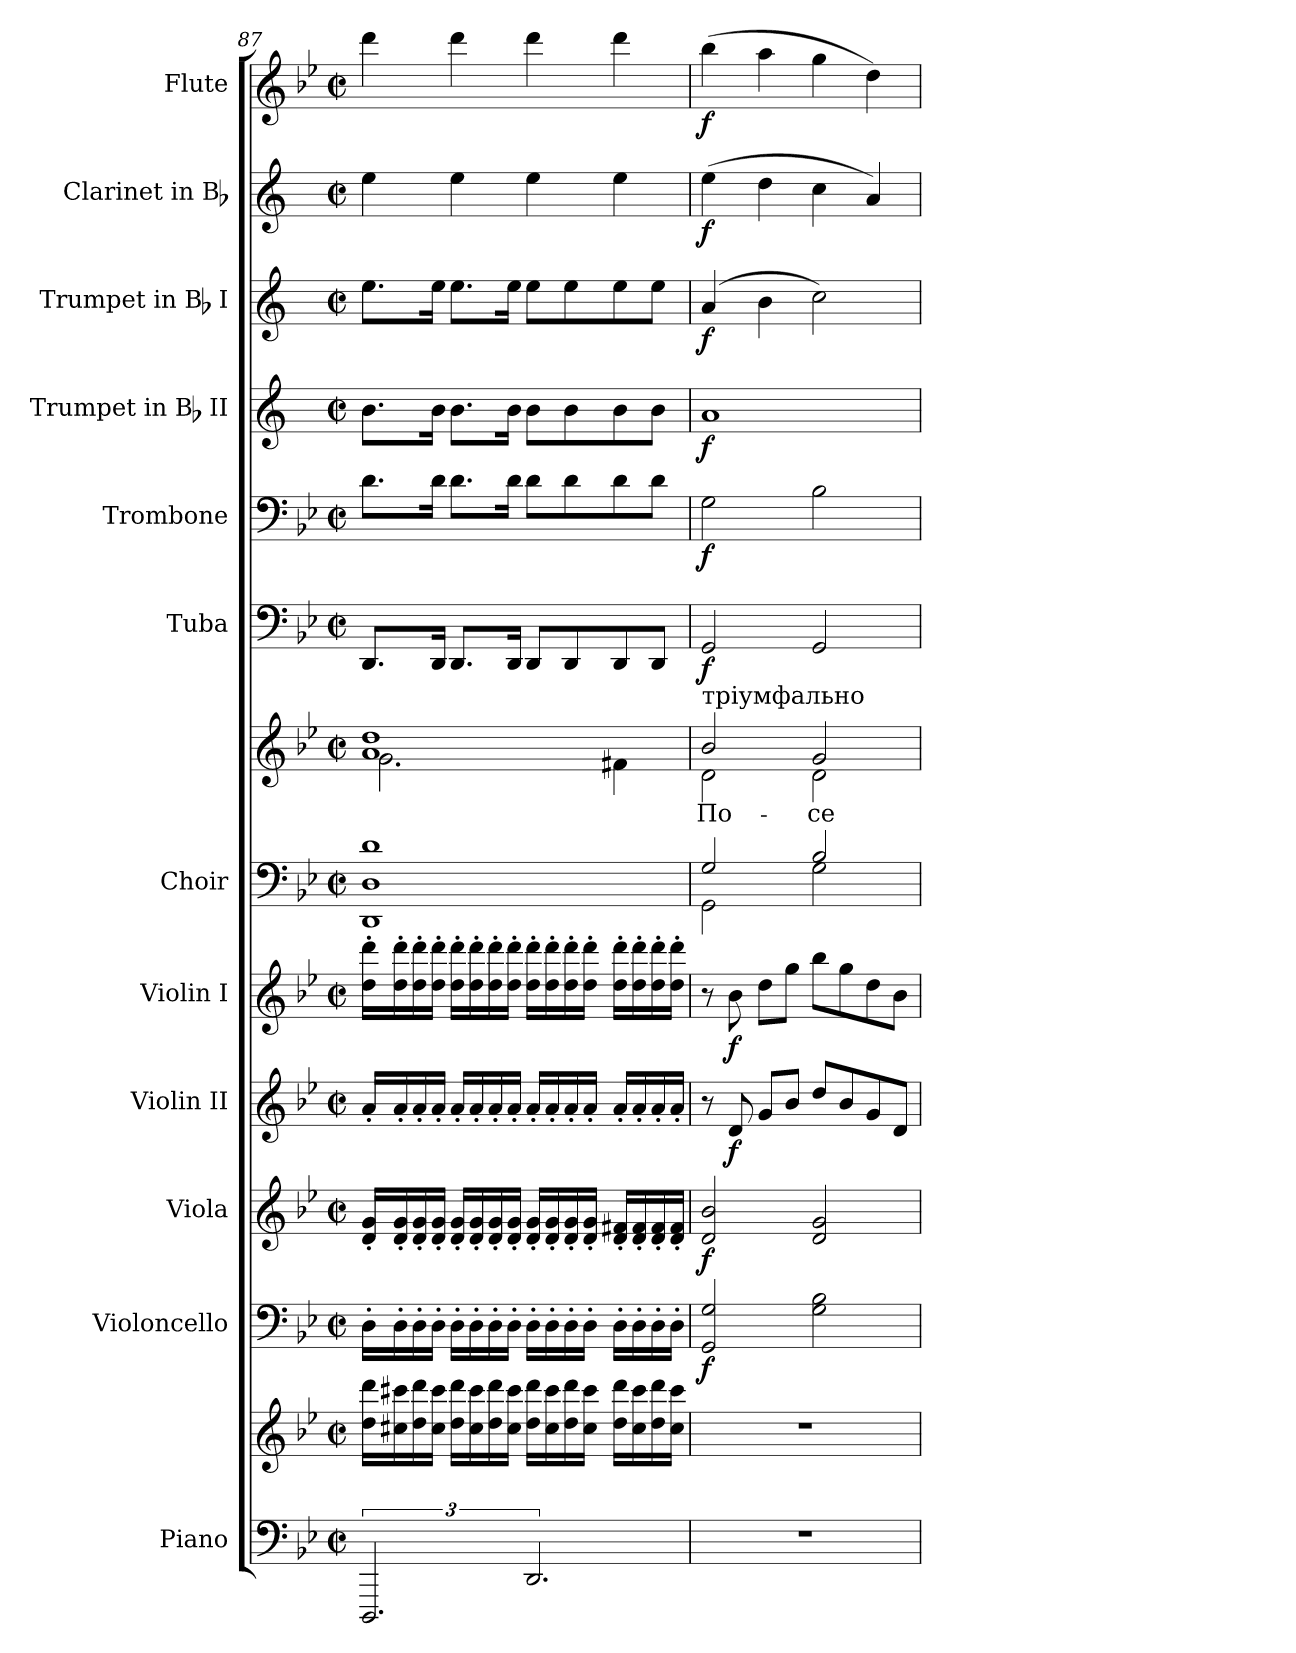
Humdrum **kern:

**kern	**kern	**kern	**dynam	**kern	**dynam	**kern	**dynam	**kern	**dynam	**kern	**kern	**text	**kern	**dynam	**kern	**dynam	**kern	**dynam	**kern	**dynam	**kern	**dynam	**kern	**dynam
*part12	*part12	*part11	*part11	*part10	*part10	*part9	*part9	*part8	*part8	*part7	*part7	*part7	*part6	*part6	*part5	*part5	*part4	*part4	*part3	*part3	*part2	*part2	*part1	*part1
*staff14	*staff13	*staff12	*staff12	*staff11	*staff11	*staff10	*staff10	*staff9	*staff9	*staff8	*staff7	*staff7	*staff6	*staff6	*staff5	*staff5	*staff4	*staff4	*staff3	*staff3	*staff2	*staff2	*staff1	*staff1
*I"Piano	*	*I"Violoncello	*	*I"Viola	*	*I"Violin II	*	*I"Violin I	*	*I"Choir	*	*	*I"Tuba	*	*I"Trombone	*	*I"Trumpet in Bb II	*	*I"Trumpet in Bb I	*	*I"Clarinet in Bb	*	*I"Flute	*
*	*	*	*	*	*	*	*	*	*	*	*	*	*I'Tba.	*	*I'Tbn.	*	*I'Tpt.	*	*I'Tpt.	*	*I'Cl.	*	*I'Fl.	*
*clefF4	*clefG2	*clefF4	*	*clefG2	*	*clefG2	*	*clefG2	*	*clefF4	*clefG2	*	*clefF4	*	*clefF4	*	*clefG2	*	*clefG2	*	*clefG2	*	*clefG2	*
*	*	*	*	*	*	*	*	*	*	*	*	*	*	*	*	*	*ITrd1c2	*	*ITrd1c2	*	*ITrd1c2	*	*	*
*k[b-e-]	*k[b-e-]	*k[b-e-]	*	*k[b-e-]	*	*k[b-e-]	*	*k[b-e-]	*	*k[b-e-]	*k[b-e-]	*	*k[b-e-]	*	*k[b-e-]	*	*k[b-e-]	*	*k[b-e-]	*	*k[b-e-]	*	*k[b-e-]	*
*g:	*g:	*g:	*	*g:	*	*g:	*	*g:	*	*g:	*g:	*	*g:	*	*g:	*	*g:	*	*g:	*	*g:	*	*g:	*
*M2/2	*M2/2	*M2/2	*	*M2/2	*	*M2/2	*	*M2/2	*	*M2/2	*M2/2	*	*M2/2	*	*M2/2	*	*M2/2	*	*M2/2	*	*M2/2	*	*M2/2	*
*met(c|)	*met(c|)	*met(c|)	*	*met(c|)	*	*met(c|)	*	*met(c|)	*	*met(c|)	*met(c|)	*	*met(c|)	*	*met(c|)	*	*met(c|)	*	*met(c|)	*	*met(c|)	*	*met(c|)	*
=87	=87	=87	=87	=87	=87	=87	=87	=87	=87	=87	=87	=87	=87	=87	=87	=87	=87	=87	=87	=87	=87	=87	=87	=87
*	*	*	*	*	*	*	*	*	*	*^	*^	*	*	*	*	*	*	*	*	*	*	*	*	*
3.DDDi	16ddi\ 16dddiLL	16D'i\LL	.	16di/' 16gi'LL	.	16a'i/LL	.	16ddi\' 16dddi'LL	.	1di	1DDi 1Di	1ai 1ddi	2.gi\	.	8.DDi/L	.	8.di\L	.	8.ai\L	.	8.ddi\L	.	4ddi\	.	4dddi\	.
.	16cc#Xi\ 16ccc#Xi	16D'i\	.	16di/' 16gi'	.	16a'i/	.	16ddi\' 16dddi'	.	.	.	.	.	.	.	.	.	.	.	.	.	.	.	.	.	.
.	16ddi\ 16dddi	16D'i\	.	16di/' 16gi'	.	16a'i/	.	16ddi\' 16dddi'	.	.	.	.	.	.	.	.	.	.	.	.	.	.	.	.	.	.
.	16cc#i\ 16ccc#iJJ	16D'i\JJ	.	16di/' 16gi'JJ	.	16a'i/JJ	.	16ddi\' 16dddi'JJ	.	.	.	.	.	.	16DDi/Jk	.	16di\Jk	.	16ai\Jk	.	16ddi\Jk	.	.	.	.	.
.	16ddi\ 16dddiLL	16D'i\LL	.	16di/' 16gi'LL	.	16a'i/LL	.	16ddi\' 16dddi'LL	.	.	.	.	.	.	8.DDi/L	.	8.di\L	.	8.ai\L	.	8.ddi\L	.	4ddi\	.	4dddi\	.
.	16cc#i\ 16ccc#i	16D'i\	.	16di/' 16gi'	.	16a'i/	.	16ddi\' 16dddi'	.	.	.	.	.	.	.	.	.	.	.	.	.	.	.	.	.	.
.	16ddi\ 16dddi	16D'i\	.	16di/' 16gi'	.	16a'i/	.	16ddi\' 16dddi'	.	.	.	.	.	.	.	.	.	.	.	.	.	.	.	.	.	.
.	16cc#i\ 16ccc#iJJ	16D'i\JJ	.	16di/' 16gi'JJ	.	16a'i/JJ	.	16ddi\' 16dddi'JJ	.	.	.	.	.	.	16DDi/Jk	.	16di\Jk	.	16ai\Jk	.	16ddi\Jk	.	.	.	.	.
3.DDi	16ddi\ 16dddiLL	16D'i\LL	.	16di/' 16gi'LL	.	16a'i/LL	.	16ddi\' 16dddi'LL	.	.	.	.	.	.	8DDi/L	.	8di\L	.	8ai\L	.	8ddi\L	.	4ddi\	.	4dddi\	.
.	16cc#i\ 16ccc#i	16D'i\	.	16di/' 16gi'	.	16a'i/	.	16ddi\' 16dddi'	.	.	.	.	.	.	.	.	.	.	.	.	.	.	.	.	.	.
.	16ddi\ 16dddi	16D'i\	.	16di/' 16gi'	.	16a'i/	.	16ddi\' 16dddi'	.	.	.	.	.	.	8DDi/	.	8di\	.	8ai\	.	8ddi\	.	.	.	.	.
.	16cc#i\ 16ccc#iJJ	16D'i\JJ	.	16di/' 16gi'JJ	.	16a'i/JJ	.	16ddi\' 16dddi'JJ	.	.	.	.	.	.	.	.	.	.	.	.	.	.	.	.	.	.
.	16ddi\ 16dddiLL	16D'i\LL	.	16di/' 16f#Xi'LL	.	16a'i/LL	.	16ddi\' 16dddi'LL	.	.	.	.	4f#Xi\	.	8DDi/	.	8di\	.	8ai\	.	8ddi\	.	4ddi\	.	4dddi\	.
.	16cc#i\ 16ccc#i	16D'i\	.	16di/' 16f#i'	.	16a'i/	.	16ddi\' 16dddi'	.	.	.	.	.	.	.	.	.	.	.	.	.	.	.	.	.	.
.	16ddi\ 16dddi	16D'i\	.	16di/' 16f#i'	.	16a'i/	.	16ddi\' 16dddi'	.	.	.	.	.	.	8DDi/J	.	8di\J	.	8ai\J	.	8ddi\J	.	.	.	.	.
.	16cc#i\ 16ccc#iJJ	16D'i\JJ	.	16di/' 16f#i'JJ	.	16a'i/JJ	.	16ddi\' 16dddi'JJ	.	.	.	.	.	.	.	.	.	.	.	.	.	.	.	.	.	.
=88	=88	=88	=88	=88	=88	=88	=88	=88	=88	=88	=88	=88	=88	=88	=88	=88	=88	=88	=88	=88	=88	=88	=88	=88	=88	=88
!	!	!	!	!	!	!	!	!	!	!	!	!LO:TX:a:t=тріумфально	!	!	!	!	!	!	!	!	!	!	!	!	!	!
!	!	!	!	!	!	!	!	!	!	!	!	!	!	!LO:LY:b:color=#000000	!	!	!	!	!	!	!	!	!	!	!	!
1r	1r	2GGi/ 2Gi	f	2di/ 2b-i	f	8r	.	8r	.	2Gi/	2GGi\	2b-i/	2di\	По-	2GGi/	f	2Gi\	f	1gi	f	(4gi/	f	(4ddi\	f	(4bb-i\	f
.	.	.	.	.	.	8di/	f	8b-i\	f	.	.	.	.	.	.	.	.	.	.	.	.	.	.	.	.	.
.	.	.	.	.	.	8gi/L	.	8ddi\L	.	.	.	.	.	.	.	.	.	.	.	.	4ai\	.	4cci\	.	4aai\	.
.	.	.	.	.	.	8b-i/J	.	8ggi\J	.	.	.	.	.	.	.	.	.	.	.	.	.	.	.	.	.	.
!	!	!	!	!	!	!	!	!	!	!	!	!	!	!LO:LY:b:color=#000000	!	!	!	!	!	!	!	!	!	!	!	!
.	.	2Gi\ 2B-i	.	2di/ 2gi	.	8ddi/L	.	8bb-i\L	.	2B-i/	2Gi\	2gi/	2di\	-се-	2GGi/	.	2B-i\	.	.	.	2b-i\)	.	4b-i\	.	4ggi\	.
.	.	.	.	.	.	8b-i/	.	8ggi\	.	.	.	.	.	.	.	.	.	.	.	.	.	.	.	.	.	.
.	.	.	.	.	.	8gi/	.	8ddi\	.	.	.	.	.	.	.	.	.	.	.	.	.	.	4gi/)	.	4ddi\)	.
.	.	.	.	.	.	8di/J	.	8b-i\J	.	.	.	.	.	.	.	.	.	.	.	.	.	.	.	.	.	.
*	*	*	*	*	*	*	*	*	*	*v	*v	*	*	*	*	*	*	*	*	*	*	*	*	*	*	*
*	*	*	*	*	*	*	*	*	*	*	*v	*v	*	*	*	*	*	*	*	*	*	*	*	*	*
=	=	=	=	=	=	=	=	=	=	=	=	=	=	=	=	=	=	=	=	=	=	=	=	=
*-	*-	*-	*-	*-	*-	*-	*-	*-	*-	*-	*-	*-	*-	*-	*-	*-	*-	*-	*-	*-	*-	*-	*-	*-
